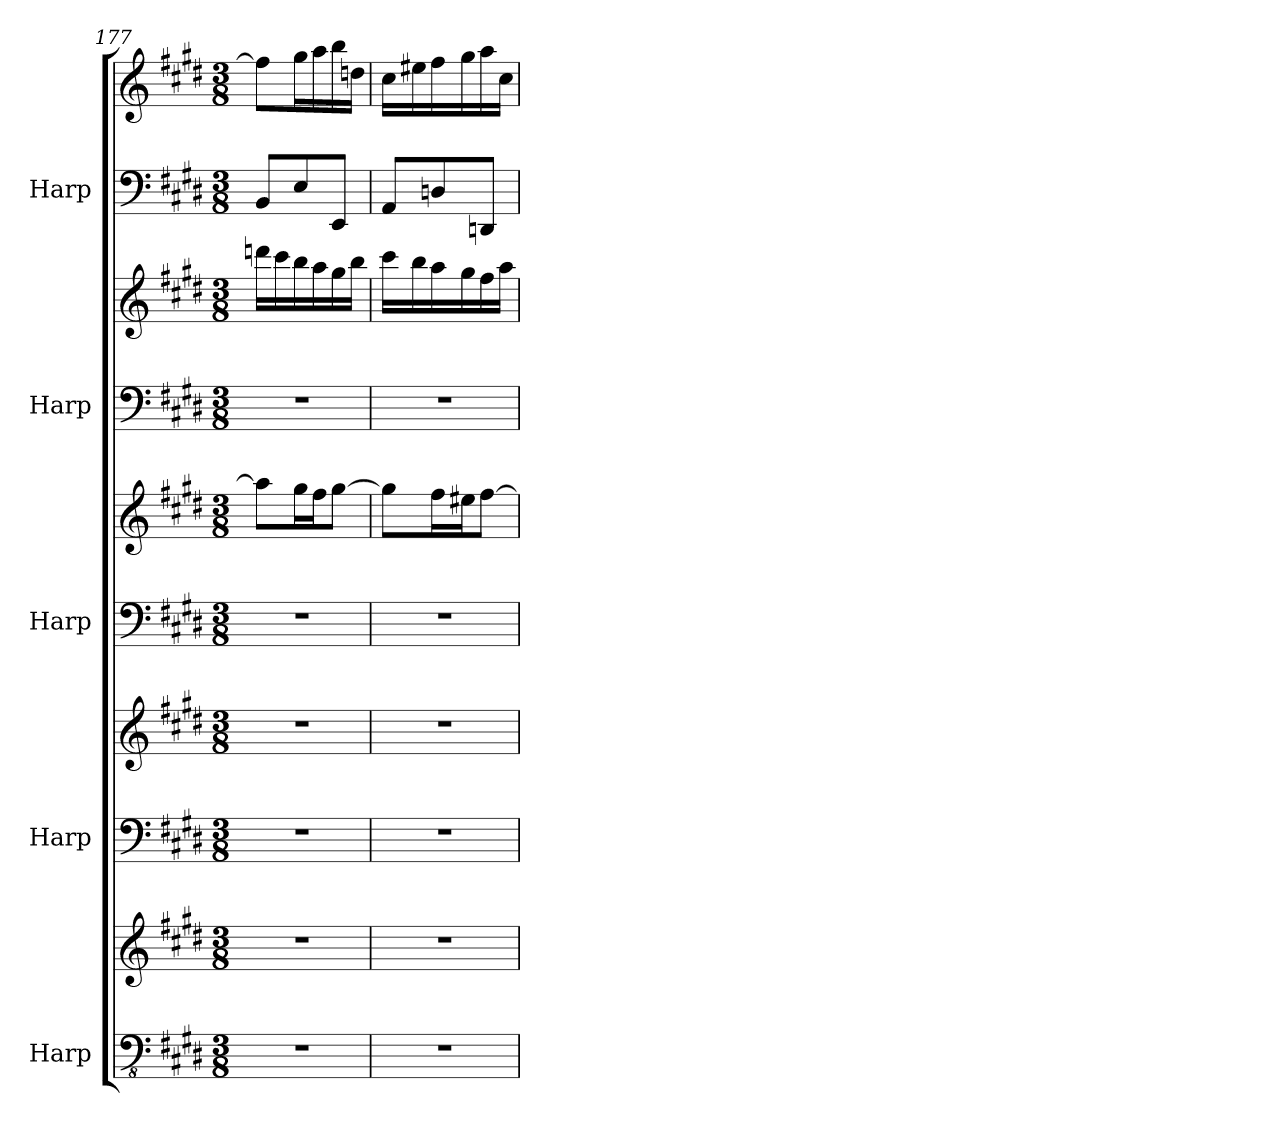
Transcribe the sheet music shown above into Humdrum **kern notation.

**kern	**kern	**kern	**kern	**kern	**kern	**kern	**kern	**kern	**kern
*part5	*part5	*part4	*part4	*part3	*part3	*part2	*part2	*part1	*part1
*staff10	*staff9	*staff8	*staff7	*staff6	*staff5	*staff4	*staff3	*staff2	*staff1
*I"Harp	*	*I"Harp	*	*I"Harp	*	*I"Harp	*	*I"Harp	*
*I'Hp	*	*I'Hp	*	*I'Hp	*	*I'Hp	*	*I'Hp	*
*clefFv4	*clefG2	*clefF4	*clefG2	*clefF4	*clefG2	*clefF4	*clefG2	*clefF4	*clefG2
*k[f#c#g#d#]	*k[f#c#g#d#]	*k[f#c#g#d#]	*k[f#c#g#d#]	*k[f#c#g#d#]	*k[f#c#g#d#]	*k[f#c#g#d#]	*k[f#c#g#d#]	*k[f#c#g#d#]	*k[f#c#g#d#]
*M3/8	*M3/8	*M3/8	*M3/8	*M3/8	*M3/8	*M3/8	*M3/8	*M3/8	*M3/8
=177	=177	=177	=177	=177	=177	=177	=177	=177	=177
4.r	4.r	4.r	4.r	4.r	8aa\L]	4.r	16dddn\LL	8BB/L	8ff#\L]
.	.	.	.	.	.	.	16ccc#\	.	.
.	.	.	.	.	16gg#\L	.	16bb\	8E/	16gg#\L
.	.	.	.	.	16ff#\J	.	16aa\	.	16aa\
.	.	.	.	.	[8gg#\J	.	16gg#\	8EE/J	16bb\
.	.	.	.	.	.	.	16bb\JJ	.	16ddn\JJ
=178	=178	=178	=178	=178	=178	=178	=178	=178	=178
4.r	4.r	4.r	4.r	4.r	8gg#\L]	4.r	16ccc#\LL	8AA/L	16cc#\LL
.	.	.	.	.	.	.	16bb\	.	16ee#X\
.	.	.	.	.	16ff#\L	.	16aa\	8Dn/	16ff#\
.	.	.	.	.	16ee#X\J	.	16gg#\	.	16gg#\
.	.	.	.	.	[8ff#\J	.	16ff#\	8DDn/J	16aa\
.	.	.	.	.	.	.	16aa\JJ	.	16cc#\JJ
=	=	=	=	=	=	=	=	=	=
*-	*-	*-	*-	*-	*-	*-	*-	*-	*-
